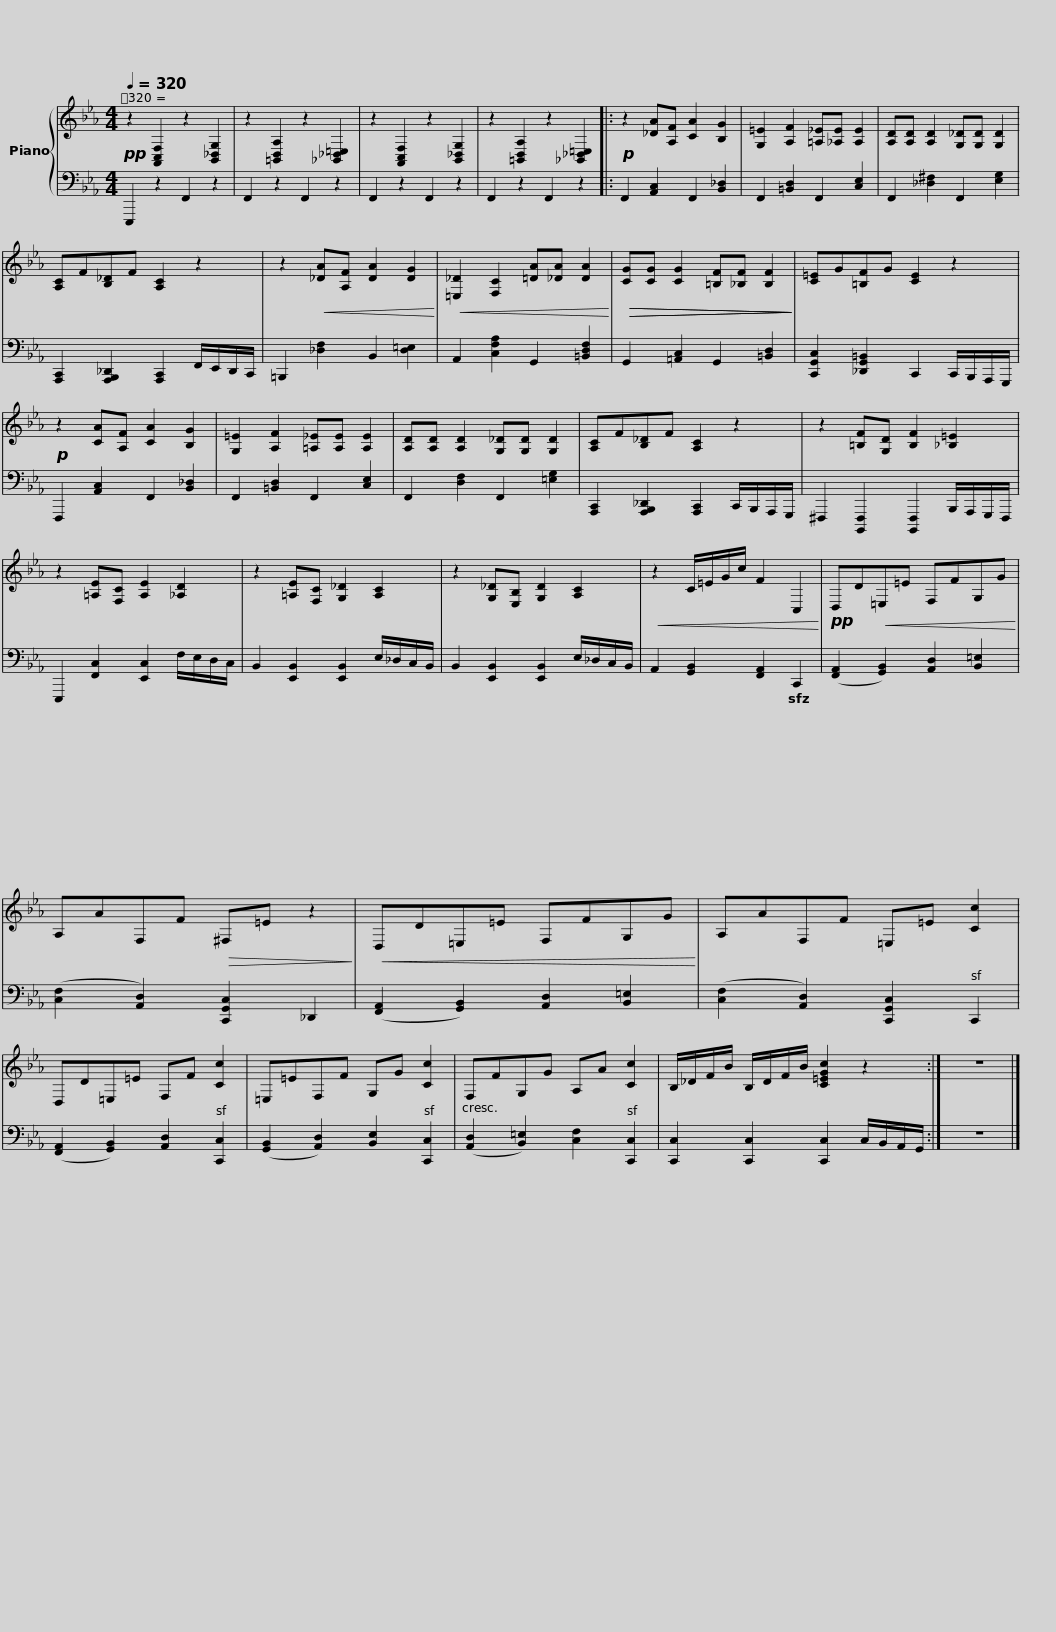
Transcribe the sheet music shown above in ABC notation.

X:1
%%score { 1 | 2 }
L:1/8
Q:1/4=320
M:4/4
I:linebreak $
K:Eb
V:1 treble
V:2 bass
V:1
 z2 [A,,C,F,]2 z2 [B,,_D,G,]2 | z2 [=B,,D,A,]2 z2 [_B,,_D,=E,]2 | z2 [A,,C,F,]2 z2 [B,,_D,G,]2 | z2 [=B,,D,A,]2 z2 [_B,,_D,=E,]2 |: z2 [_DA][A,F] [CA]2 [B,G]2 | %5
 [G,=E]2 [A,F]2 [=A,_E][_A,E] [A,E]2 | [A,D][A,D] [A,D]2 [G,_D][G,D] [G,D]2 |$ [A,C]F[B,_D]F [A,C]2 z2 | z2 [_DA][A,F] [DA]2 [DG]2 | [=E,_D]2 [F,C]2 [=DA][_DA] [DA]2 | %10
 [CG][CG] [CG]2 [=B,F][_B,F] [B,F]2 | [C=E]G[=B,F]G [CE]2 z2 |$ z2 [CA][A,F] [CA]2 [B,G]2 | [G,=E]2 [A,F]2 [=A,_E][A,E] [A,E]2 | [A,D][A,D] [A,D]2 [G,_D][G,D] [G,D]2 | %15
 [A,C]F[B,_D]F [A,C]2 z2 | z2 [=B,F][G,D] [B,F]2 [_B,=E]2 |$ z2 [=A,E][F,C] [A,E]2 [_A,D]2 | z2 [=A,E][F,C] [G,_D]2 [A,C]2 | z2 [G,_D][E,B,] [G,D]2 [A,C]2 | %20
 z2 C/=E/G/c/ F2 C,2 | D,D=E,=E F,FG,G |$ A,AF,F ^F,=E z2 | D,D=E,=E F,FG,G | A,AF,F =E,=E [Cc]2 | %25
 D,D=E,=E F,F [Cc]2 | =E,=EF,F G,G [Cc]2 | F,FG,G A,A [Cc]2 |$ B,/_D/F/B/ B,/D/F/B/ [C=EGc]2 z2 :| z8 |] %30
V:2
!pp! E,,,2 z2 F,,2 z2 | F,,2 z2 F,,2 z2 | F,,2 z2 F,,2 z2 | F,,2 z2 F,,2 z2 |:!p! F,,2 [A,,C,]2 F,,2 [B,,_D,]2 | %5
 F,,2 [=B,,D,]2 F,,2 [C,E,]2 | F,,2 [_D,^F,]2 F,,2 [E,G,]2 |$ [A,,,C,,]2 [A,,,B,,,_D,,]2 [A,,,C,,]2 F,,/E,,/D,,/C,,/ | =B,,,2!<(! [_D,F,]2 B,,2 [D,=E,]2!<)! |!<(! A,,2 [C,F,A,]2 G,,2 [=B,,D,F,]2!<)! | %10
!>(!!>(! G,,2 [=A,,C,]2 G,,2 [=B,,D,]2!>)!!>)! | [C,,G,,C,]2 [_D,,G,,=B,,]2 C,,2 C,,/B,,,/A,,,/G,,,/ |$!p! F,,,2 [A,,C,]2 F,,2 [B,,_D,]2 | F,,2 [=B,,D,]2 F,,2 [C,E,]2 | F,,2 [D,F,]2 F,,2 [=E,G,]2 | %15
 [A,,,C,,]2 [A,,,B,,,_D,,]2 [A,,,C,,]2 C,,/B,,,/A,,,/G,,,/ | ^F,,,2 [B,,,,F,,,]2 [B,,,,F,,,]2 B,,,/A,,,/G,,,/F,,,/ |$ E,,,2 [F,,C,]2 [E,,C,]2 F,/E,/D,/C,/ | B,,2 [E,,B,,]2 [E,,B,,]2 E,/_D,/C,/B,,/ | B,,2 [E,,B,,]2 [E,,B,,]2 E,/_D,/C,/B,,/ | %20
!<(! A,,2 [G,,B,,]2 [F,,A,,]2 C,,2!<)! |!pp! ([F,,A,,]2!<(! [G,,B,,]2) [A,,D,]2 [B,,=E,]2!<)! |$ ([C,F,]2 [A,,D,]2)!>(! [C,,G,,C,]2 _D,,2!>)! |!<(! ([F,,A,,]2 [G,,B,,]2) [A,,D,]2 [B,,=E,]2!<)! | ([C,F,]2 [A,,D,]2) [C,,G,,C,]2 C,,2 | %25
 ([F,,A,,]2 [G,,B,,]2) [A,,D,]2 [C,,C,]2 | ([G,,B,,]2 [A,,D,]2) [B,,E,]2 [C,,C,]2 | ([A,,D,]2 [B,,=E,]2) [C,F,]2 [C,,C,]2 |$ [C,,C,]2 [C,,C,]2 [C,,C,]2 C,/B,,/A,,/G,,/ :| z8 |] %30
